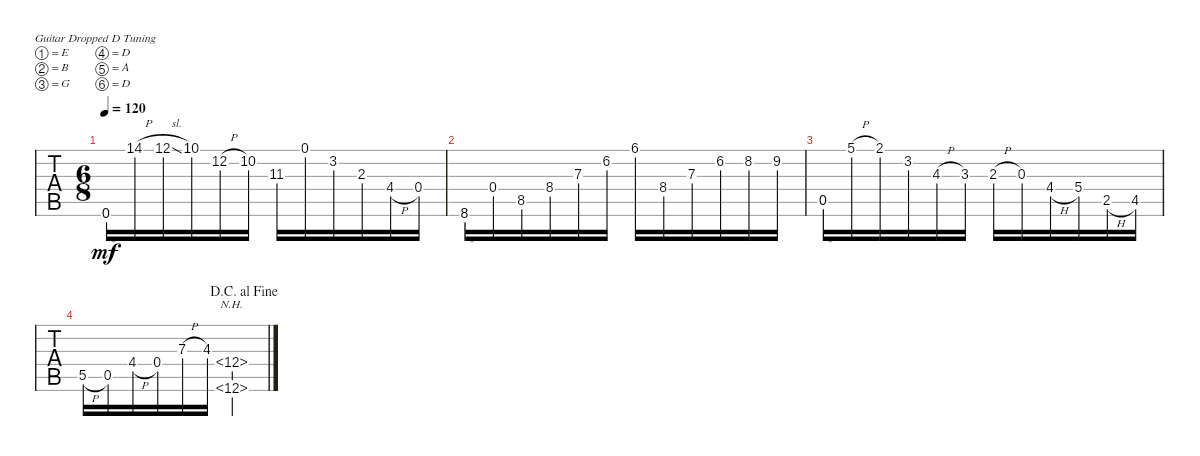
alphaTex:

\defaultSystemsLayout 4
\bracketExtendMode groupsimilarinstruments
\singleTrackTrackNamePolicy hidden
\multiTrackTrackNamePolicy hidden
\firstSystemTrackNameOrientation horizontal
\otherSystemsTrackNameOrientation horizontal
\track ("Nylon Guitar" "Nylon Guit") {instrument acousticguitarsteel}
\staff {tabs}
\tuning (E4 B3 G3 D3 A2 D2)
\voice
\ts (6 8)
\tempo 120
\clef g2
\ks d
0.6.16{dy mf} 14.1{h lf 4}.16 12.1{sl lf 2}.16 10.1{lf 2}.16 12.2{h lf 4}.16 10.2{lf 2}.16 11.3{lf 3}.16 0.1.16 3.2{lf 3}.16 2.3{lf 2}.16 4.4{h lf 4}.16 0.4.16 |
8.6{lf 4}.16 0.4{rf 2}.16 8.5{lf 4}.16 8.4{lf 5}.16 7.3{lf 3 rf 2}.16 6.2{lf 2 rf 3}.16 6.1{lf 2 rf 4}.16 8.4{lf 4}.16 7.3{lf 3}.16 6.2{lf 2}.16 8.2{lf 4}.16 9.2{lf 5}.16 |
0.5.16 5.1{h lf 5}.16 2.1{lf 2}.16 3.2{lf 3}.16 4.3{h lf 4}.16 3.3{lf 3}.16 2.3{h lf 2}.16 0.3.16 4.4{h lf 4}.16 5.4{lf 5}.16 2.5{h lf 2}.16 4.5{lf 4}.16 |
\jump dacapoalfine
5.5{h lf 4}.16 0.5.16 4.4{h lf 2}.16 0.4.16 7.3{h lf 5}.16 4.3{lf 2}.16 (12.4{nh lf 5} 12.6{nh lf 5}).4
\voice
\clef g2
\ottava regular
\simile none
\ks d
0.6.4{d dy mf} |
8.6{lf 4}.4{d} |
0.5.4{d} |
